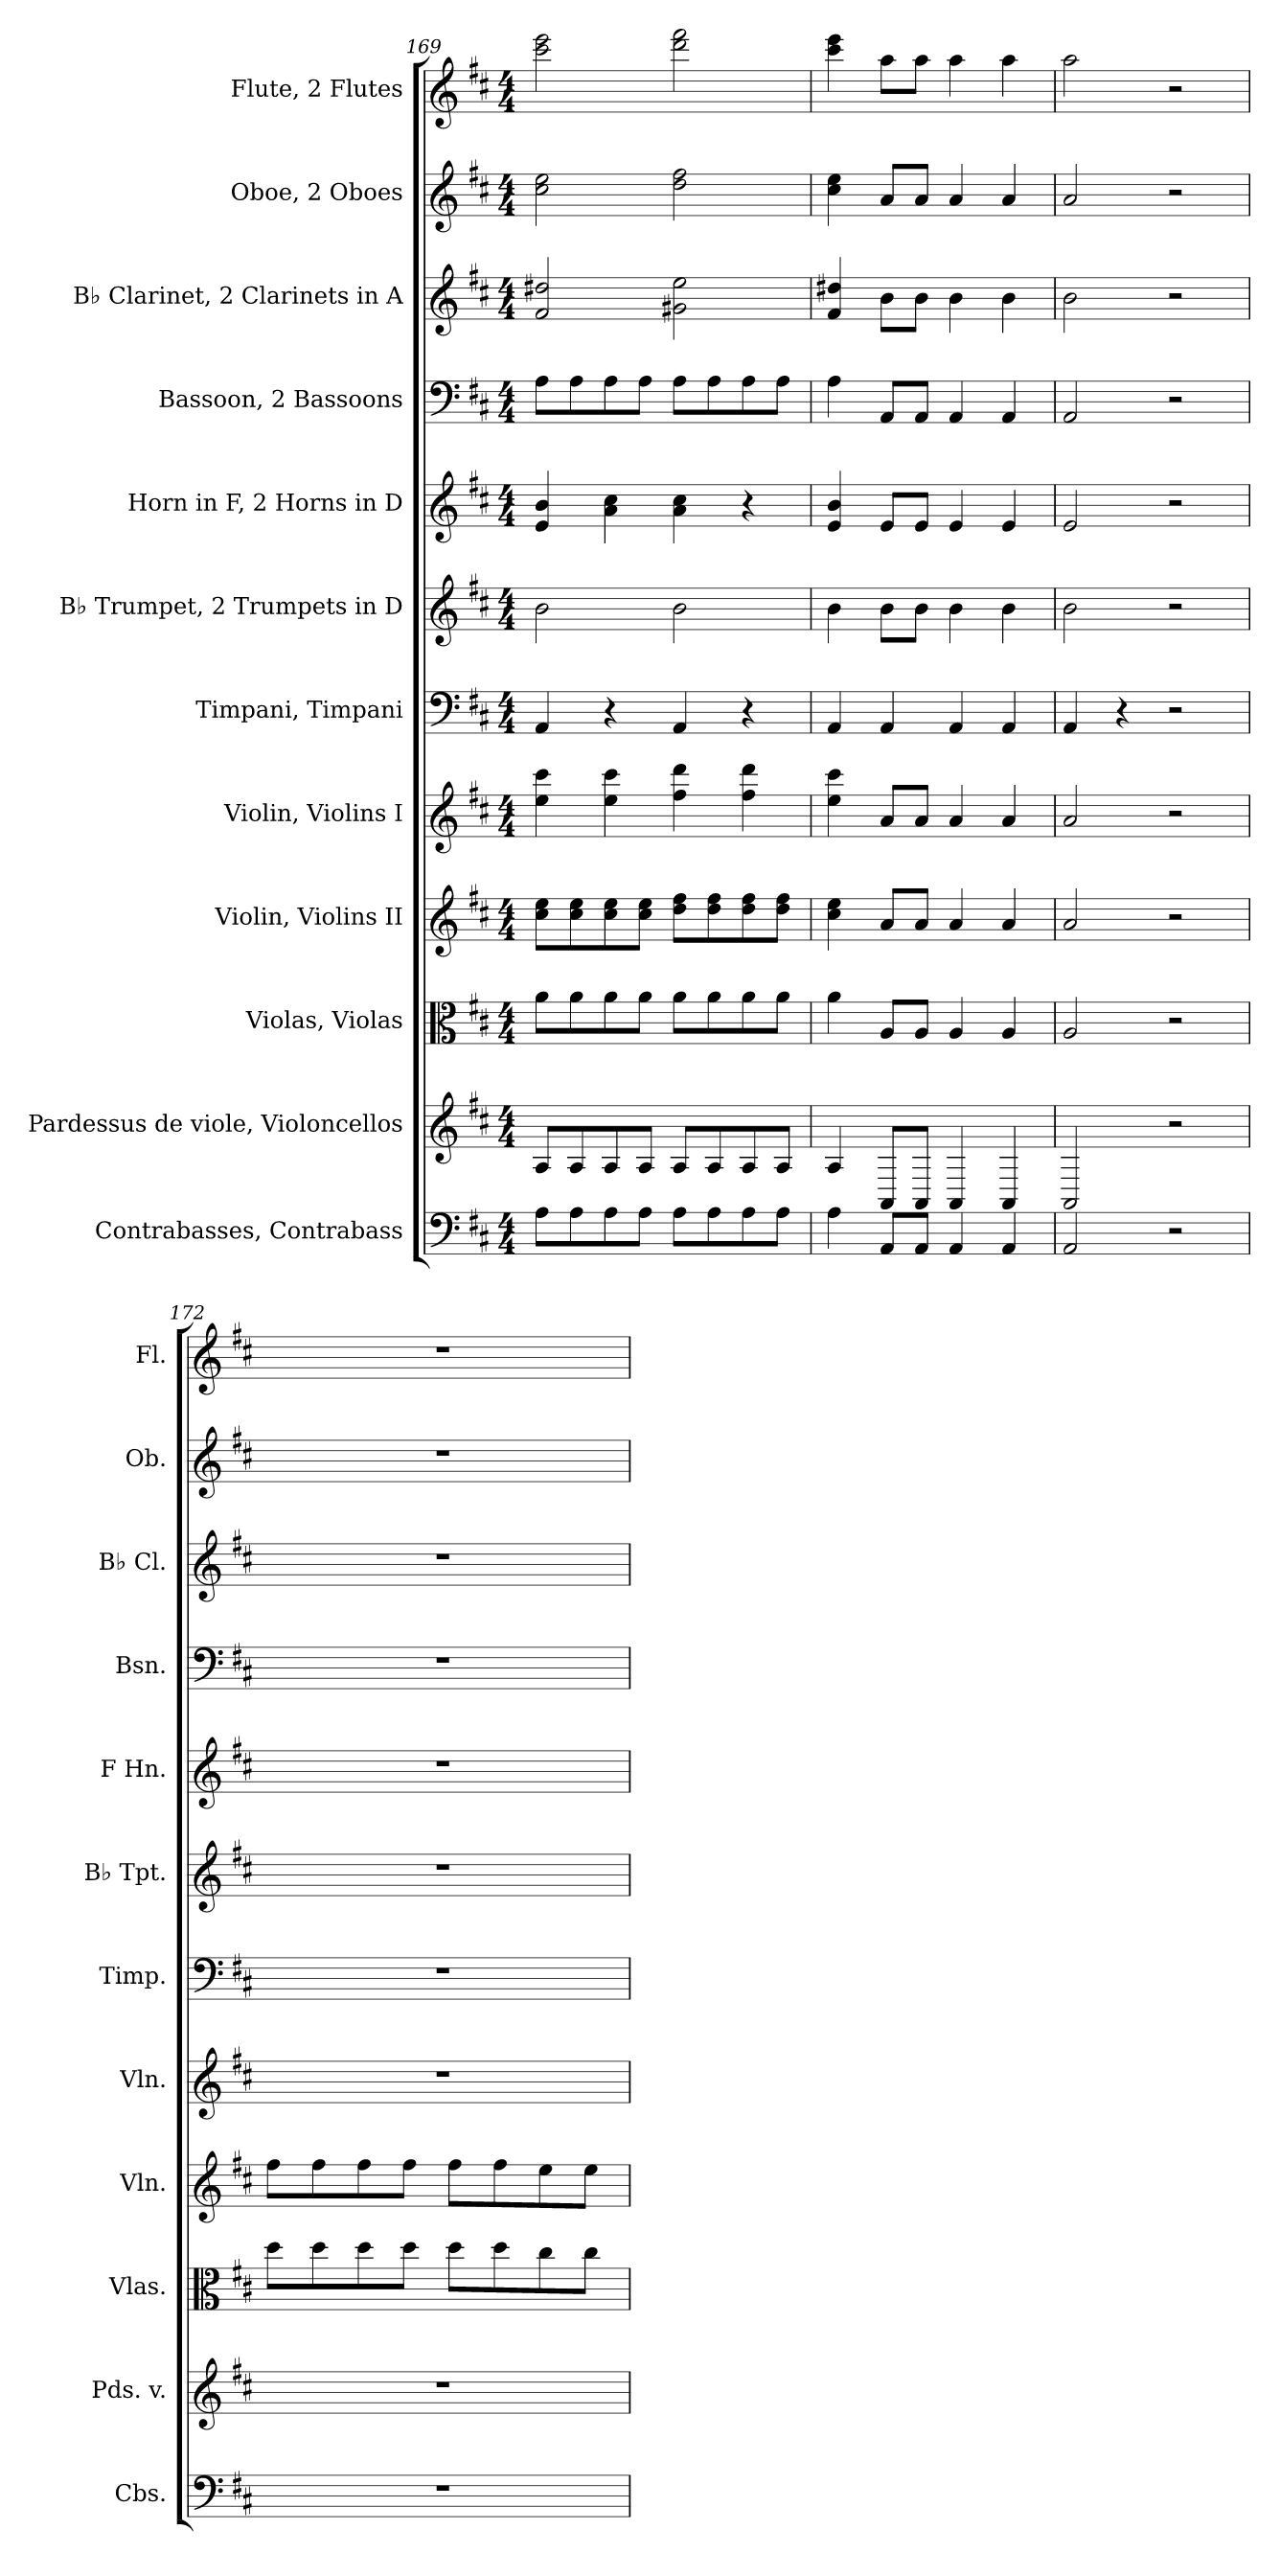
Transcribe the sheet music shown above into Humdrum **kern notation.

**kern	**kern	**kern	**kern	**kern	**kern	**kern	**kern	**kern	**kern	**kern	**kern
*part12	*part11	*part10	*part9	*part8	*part7	*part6	*part5	*part4	*part3	*part2	*part1
*staff12	*staff11	*staff10	*staff9	*staff8	*staff7	*staff6	*staff5	*staff4	*staff3	*staff2	*staff1
*I"Contrabasses, Contrabass	*I"Pardessus de viole, Violoncellos	*I"Violas, Violas	*I"Violin, Violins II	*I"Violin, Violins I	*I"Timpani, Timpani	*I"B♭ Trumpet, 2 Trumpets in D	*I"Horn in F, 2 Horns in D	*I"Bassoon, 2 Bassoons	*I"B♭ Clarinet, 2 Clarinets in A	*I"Oboe, 2 Oboes	*I"Flute, 2 Flutes
*I'Cbs.	*I'Pds. v.	*I'Vlas.	*I'Vln.	*I'Vln.	*I'Timp.	*I'B♭ Tpt.	*I'F Hn.	*I'Bsn.	*I'B♭ Cl.	*I'Ob.	*I'Fl.
*clefF4	*clefG2	*clefC3	*clefG2	*clefG2	*clefF4	*clefG2	*clefG2	*clefF4	*clefG2	*clefG2	*clefG2
*ITrd7c12	*	*	*	*	*	*ITrd1c2	*ITrd4c7	*	*ITrd1c2	*	*
*k[f#c#]	*k[f#c#]	*k[f#c#]	*k[f#c#]	*k[f#c#]	*k[f#c#]	*k[]	*k[f#]	*k[f#c#]	*k[]	*k[f#c#]	*k[f#c#]
*M4/4	*M4/4	*M4/4	*M4/4	*M4/4	*M4/4	*M4/4	*M4/4	*M4/4	*M4/4	*M4/4	*M4/4
=169	=169	=169	=169	=169	=169	=169	=169	=169	=169	=169	=169
8AA\L	8A/L	8a\L	8cc#\ 8ee\L	4ee\ 4ccc#\	4AA/	2a\	4A/ 4e/	8A\L	2e/ 2cc#X/	2cc#\ 2ee\	2ccc#\ 2eee\
8AA\	8A/	8a\	8cc#\ 8ee\	.	.	.	.	8A\	.	.	.
8AA\	8A/	8a\	8cc#\ 8ee\	4ee\ 4ccc#\	4r	.	4d\ 4f#\	8A\	.	.	.
8AA\J	8A/J	8a\J	8cc#\ 8ee\J	.	.	.	.	8A\J	.	.	.
8AA\L	8A/L	8a\L	8dd\ 8ff#\L	4ff#\ 4ddd\	4AA/	2a\	4d\ 4f#\	8A\L	2f#X\ 2dd\	2dd\ 2ff#\	2ddd\ 2fff#\
8AA\	8A/	8a\	8dd\ 8ff#\	.	.	.	.	8A\	.	.	.
8AA\	8A/	8a\	8dd\ 8ff#\	4ff#\ 4ddd\	4r	.	4r	8A\	.	.	.
8AA\J	8A/J	8a\J	8dd\ 8ff#\J	.	.	.	.	8A\J	.	.	.
!!LO:PB:g=z
=170	=170	=170	=170	=170	=170	=170	=170	=170	=170	=170	=170
4AA\	4A/	4a\	4cc#\ 4ee\	4ee\ 4ccc#\	4AA/	4a\	4A/ 4e/	4A\	4e/ 4cc#X/	4cc#\ 4ee\	4ccc#\ 4eee\
8AAA/L	8AA/L	8A/L	8a/L	8a/L	4AA/	8a\L	8A/L	8AA/L	8a\L	8a/L	8aa\L
8AAA/J	8AA/J	8A/J	8a/J	8a/J	.	8a\J	8A/J	8AA/J	8a\J	8a/J	8aa\J
4AAA/	4AA/	4A/	4a/	4a/	4AA/	4a\	4A/	4AA/	4a\	4a/	4aa\
4AAA/	4AA/	4A/	4a/	4a/	4AA/	4a\	4A/	4AA/	4a\	4a/	4aa\
=171	=171	=171	=171	=171	=171	=171	=171	=171	=171	=171	=171
2AAA/	2AA/	2A/	2a/	2a/	4AA/	2a\	2A/	2AA/	2a\	2a/	2aa\
.	.	.	.	.	4r	.	.	.	.	.	.
2r	2r	2r	2r	2r	2r	2r	2r	2r	2r	2r	2r
=172	=172	=172	=172	=172	=172	=172	=172	=172	=172	=172	=172
1r	1r	8dd\L	8ff#\L	1r	1r	1r	1r	1r	1r	1r	1r
.	.	8dd\	8ff#\	.	.	.	.	.	.	.	.
.	.	8dd\	8ff#\	.	.	.	.	.	.	.	.
.	.	8dd\J	8ff#\J	.	.	.	.	.	.	.	.
.	.	8dd\L	8ff#\L	.	.	.	.	.	.	.	.
.	.	8dd\	8ff#\	.	.	.	.	.	.	.	.
.	.	8cc#\	8ee\	.	.	.	.	.	.	.	.
.	.	8cc#\J	8ee\J	.	.	.	.	.	.	.	.
=	=	=	=	=	=	=	=	=	=	=	=
*-	*-	*-	*-	*-	*-	*-	*-	*-	*-	*-	*-
